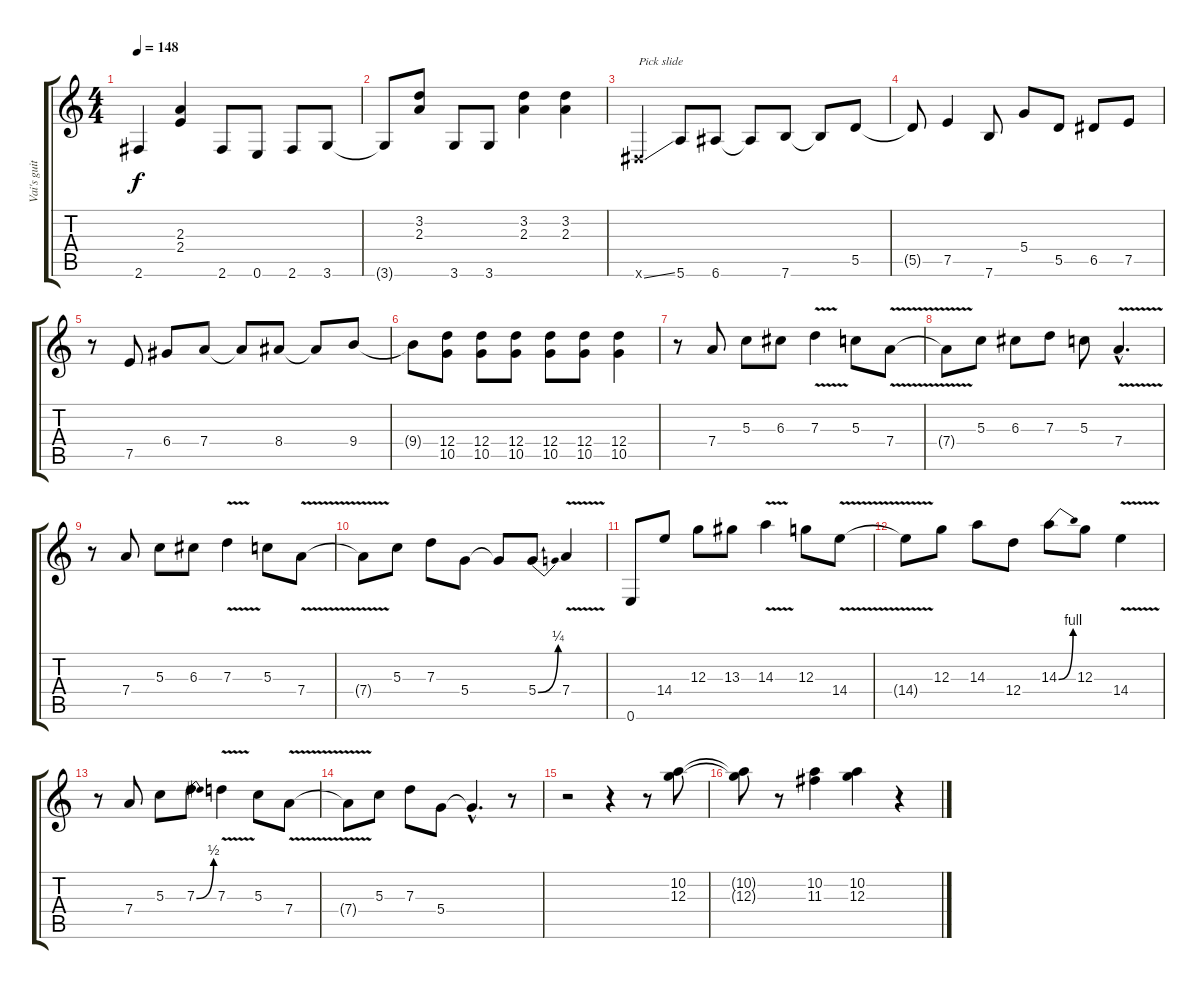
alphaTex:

\track ("Vai's guitar 2" "Vai's guit") {instrument distortionguitar}
\staff {score tabs}
\tuning (E4 B3 G3 D3 A2 E2) {hide}
\ts (4 4)
\tempo 148
\clef g2
\ks c
2.6.4{dy f} (2.3 2.4).4 2.6.8 0.6.8 2.6.8 3.6.8 |
3.6{t}.8 (3.2 2.3).8 3.6.8 3.6.8 (3.2 2.3).4 (3.2 2.3).4 |
-1.6{ss x}.4{txt "Pick slide"} 5.6.8 6.6.8 6.6{t}.8 7.6.8 7.6{t}.8 5.5.8 |
5.5{t}.8 7.5.4 7.6.8 5.4.8 5.5.8 6.5.8 7.5.8 |
r.8 7.5.8 6.4.8 7.4.8 7.4{t}.8 8.4.8 8.4{t}.8 9.4.8 |
9.4{t}.8 (12.4 10.5).8 (12.4 10.5).8 (12.4 10.5).8 (12.4 10.5).8 (12.4 10.5).8 (12.4 10.5).4 |
r.8 7.4.8 5.3.8 6.3.8 7.3{v}.4 5.3.8 7.4{v}.8 |
7.4{t}.8 5.3.8 6.3.8 7.3.8 5.3.8 7.4{v hac}.4{d} |
r.8 7.4.8 5.3.8 6.3.8 7.3{v}.4 5.3.8 7.4{v}.8 |
7.4{t}.8 5.3.8 7.3.8 5.4.8 5.4{t}.8 5.4{be (bend 0 0 60 1)}.8 7.4{v}.4 |
0.6.8 14.4.8 12.3.8 13.3.8 14.3{v}.4 12.3.8 14.4{v}.8 |
14.4{t}.8 12.3.8 14.3.8 12.4.8 14.3{be (bend 0 0 60 4)}.8 12.3.8 14.4{v}.4 |
r.8 7.4.8 5.3.8 7.3{be (bend 0 0 60 2)}.8 7.3{v}.4 5.3.8 7.4{v}.8 |
7.4{t}.8 5.3.8 7.3.8 5.4.8 5.4{hac t}.4{d} r.8 |
r.2 r.4 r.8 (10.2 12.3).8 |
(10.2{t} 12.3{t}).8 r.8 (10.2 11.3).4 (10.2 12.3).4 r.4
